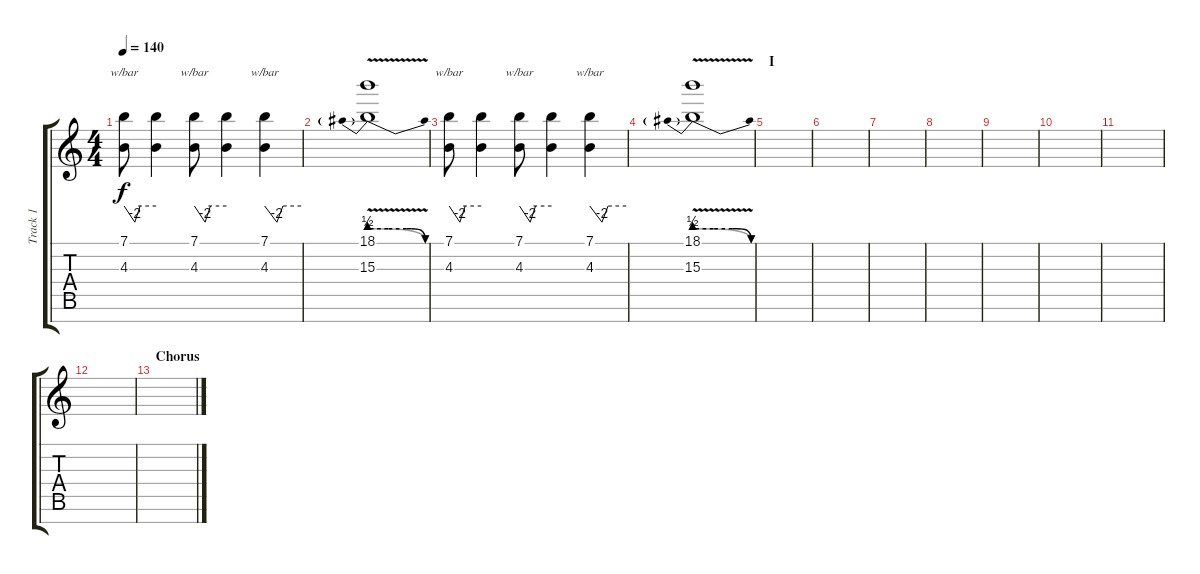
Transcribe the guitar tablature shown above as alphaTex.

\track ("Track 1" "Track 1") {instrument overdrivenguitar}
\staff {score tabs}
\tuning (E4 B3 G3 D3 A2 E2 B1) {hide}
\ts (4 4)
\tempo 140
\clef g2
\ks c
(7.1 4.3).8{tbe (custom default 0 0 20 -8 30 0 60 0) dy f} (7.1{t} 4.3{t}).4 (7.1 4.3).8{tbe (custom default 0 0 20 -8 30 0 60 0)} (7.1{t} 4.3{t}).4 (7.1 4.3).4{tbe (custom default 0 0 20 -8 30 0 60 0)} |
(18.1{be (custom 0 2 20 2 40 2 45 2 60 0) v} 15.3{be (prebendrelease 0 2 60 0)}).1 |
(7.1 4.3).8{tbe (custom default 0 0 20 -8 30 0 60 0)} (7.1{t} 4.3{t}).4 (7.1 4.3).8{tbe (custom default 0 0 20 -8 30 0 60 0)} (7.1{t} 4.3{t}).4 (7.1 4.3).4{tbe (custom default 0 0 20 -8 30 0 60 0)} |
(18.1{be (custom 0 2 20 2 40 2 45 2 60 0) v} 15.3{be (prebendrelease 0 2 60 0)}).1 |
\section ("" "I")
|
|
|
|
|
|
|
|
\section ("" "Chorus")
